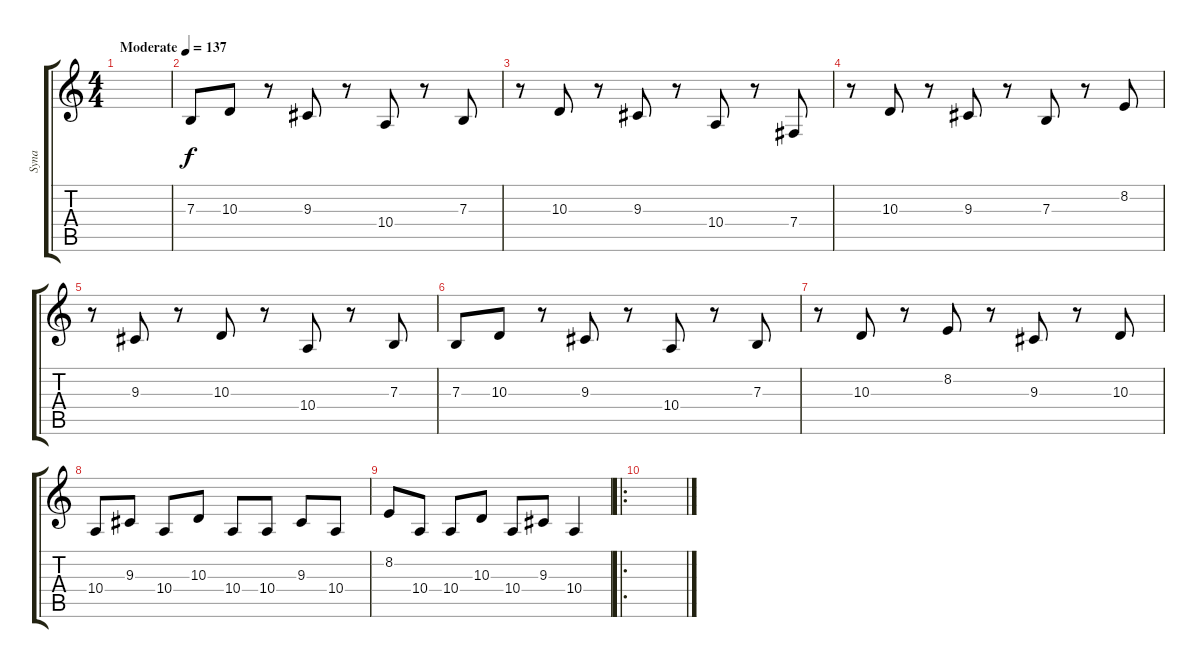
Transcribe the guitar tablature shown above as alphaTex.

\track ("Syna" "Syna") {instrument synthbrass1}
\staff {score tabs}
\tuning (Db4 Ab3 E3 B2 Gb2 B1) {hide}
\ts (4 4)
\tempo (137 "Moderate")
\clef g2
\ks c
|
7.3.8 10.3.8 r.8 9.3.8 r.8 10.4.8 r.8 7.3.8 |
r.8 10.3.8 r.8 9.3.8 r.8 10.4.8 r.8 7.4.8 |
r.8 10.3.8 r.8 9.3.8 r.8 7.3.8 r.8 8.2.8 |
r.8 9.3.8 r.8 10.3.8 r.8 10.4.8 r.8 7.3.8 |
7.3.8 10.3.8 r.8 9.3.8 r.8 10.4.8 r.8 7.3.8 |
r.8 10.3.8 r.8 8.2.8 r.8 9.3.8 r.8 10.3.8 |
10.4.8 9.3.8 10.4.8 10.3.8 10.4.8 10.4.8 9.3.8 10.4.8 |
8.2.8 10.4.8 10.4.8 10.3.8 10.4.8 9.3.8 10.4.4 |
\ro
